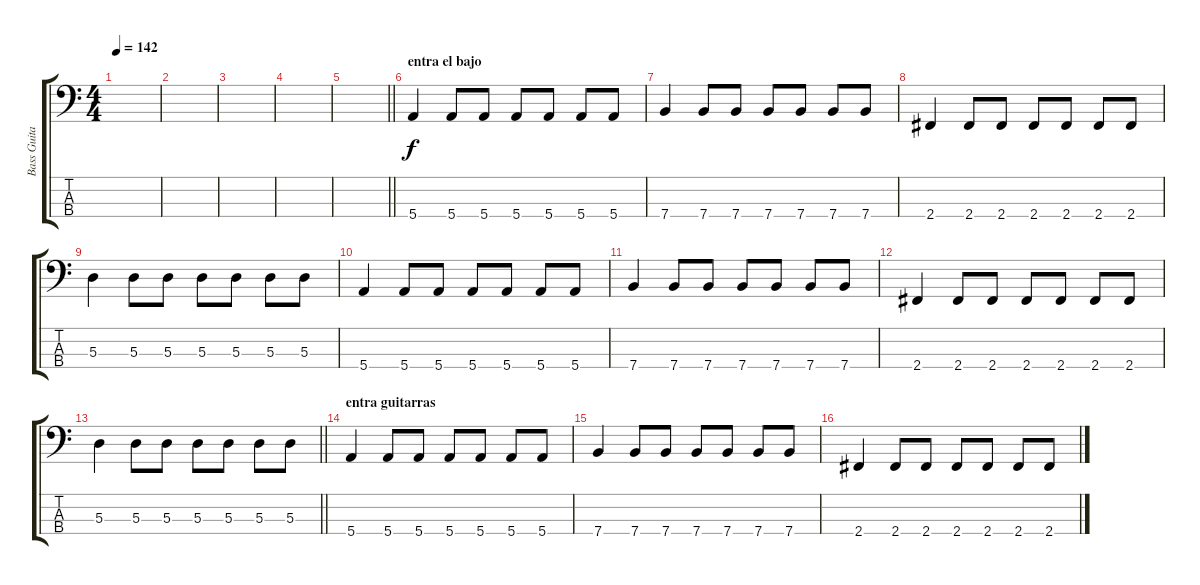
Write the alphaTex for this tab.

\track ("Bass Guitar" "Bass Guita") {instrument electricbassfinger}
\staff {score tabs}
\tuning (G2 D2 A1 E1) {hide}
\ts (4 4)
\tempo 142
\clef f4
\ks c
|
|
|
|
\barLineRight lightlight
|
\section ("" "entra el bajo")
5.4.4 5.4.8 5.4.8 5.4.8 5.4.8 5.4.8 5.4.8 |
7.4.4 7.4.8 7.4.8 7.4.8 7.4.8 7.4.8 7.4.8 |
2.4.4 2.4.8 2.4.8 2.4.8 2.4.8 2.4.8 2.4.8 |
5.3.4 5.3.8 5.3.8 5.3.8 5.3.8 5.3.8 5.3.8 |
5.4.4 5.4.8 5.4.8 5.4.8 5.4.8 5.4.8 5.4.8 |
7.4.4 7.4.8 7.4.8 7.4.8 7.4.8 7.4.8 7.4.8 |
2.4.4 2.4.8 2.4.8 2.4.8 2.4.8 2.4.8 2.4.8 |
\barLineRight lightlight
5.3.4 5.3.8 5.3.8 5.3.8 5.3.8 5.3.8 5.3.8 |
\section ("" "entra guitarras")
5.4.4 5.4.8 5.4.8 5.4.8 5.4.8 5.4.8 5.4.8 |
7.4.4 7.4.8 7.4.8 7.4.8 7.4.8 7.4.8 7.4.8 |
2.4.4 2.4.8 2.4.8 2.4.8 2.4.8 2.4.8 2.4.8
